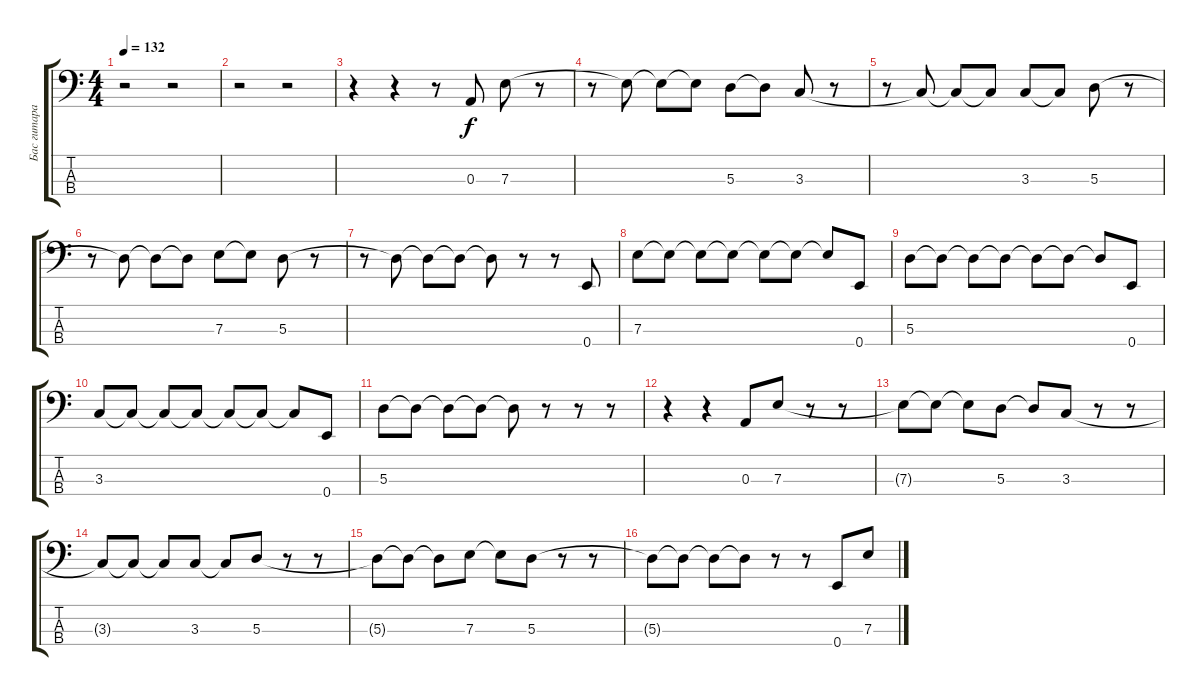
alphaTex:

\track ("Бас гитара" "Бас гитара") {instrument electricbassfinger}
\staff {score tabs}
\tuning (G2 D2 A1 E1) {hide}
\ts (4 4)
\tempo 132
\clef f4
\ks c
r.2{dy f} r.2 |
r.2 r.2 |
r.4 r.4 r.8 0.3.8 7.3.8 r.8 |
r.8 7.3{t}.8 7.3{t}.8 7.3{t}.8 5.3.8 5.3{t}.8 3.3.8 r.8 |
r.8 3.3{t}.8 3.3{t}.8 3.3{t}.8 3.3.8 3.3{t}.8 5.3.8 r.8 |
r.8 5.3{t}.8 5.3{t}.8 5.3{t}.8 7.3.8 7.3{t}.8 5.3.8 r.8 |
r.8 5.3{t}.8 5.3{t}.8 5.3{t}.8 5.3{t}.8 r.8 r.8 0.4.8 |
7.3.8 7.3{t}.8 7.3{t}.8 7.3{t}.8 7.3{t}.8 7.3{t}.8 7.3{t}.8 0.4.8 |
5.3.8 5.3{t}.8 5.3{t}.8 5.3{t}.8 5.3{t}.8 5.3{t}.8 5.3{t}.8 0.4.8 |
3.3.8 3.3{t}.8 3.3{t}.8 3.3{t}.8 3.3{t}.8 3.3{t}.8 3.3{t}.8 0.4.8 |
5.3.8 5.3{t}.8 5.3{t}.8 5.3{t}.8 5.3{t}.8 r.8 r.8 r.8 |
r.4 r.4 0.3.8 7.3.8 r.8 r.8 |
7.3{t}.8 7.3{t}.8 7.3{t}.8 5.3.8 5.3{t}.8 3.3.8 r.8 r.8 |
3.3{t}.8 3.3{t}.8 3.3{t}.8 3.3.8 3.3{t}.8 5.3.8 r.8 r.8 |
5.3{t}.8 5.3{t}.8 5.3{t}.8 7.3.8 7.3{t}.8 5.3.8 r.8 r.8 |
5.3{t}.8 5.3{t}.8 5.3{t}.8 5.3{t}.8 r.8 r.8 0.4.8 7.3.8
